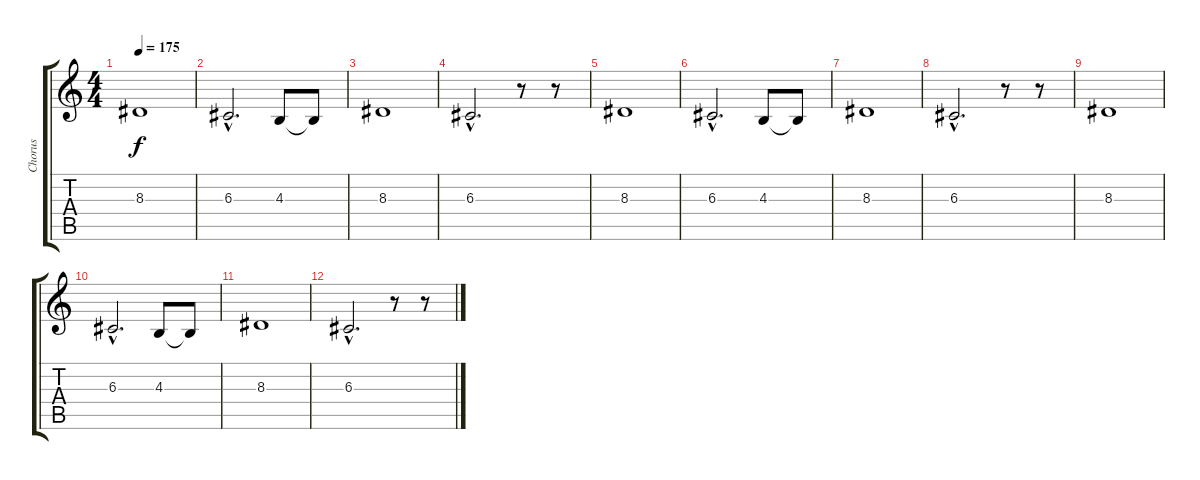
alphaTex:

\track ("Chorus" "Chorus") {instrument lead6voice}
\staff {score tabs}
\tuning (E4 B3 G3 D3 A2 E2) {hide}
\ts (4 4)
\tempo 175
\clef g2
\ks c
8.3.1{dy f} |
6.3{hac}.2{d} 4.3.8 4.3{t}.8 |
8.3.1 |
6.3{hac}.2{d} r.8 r.8 |
8.3.1 |
6.3{hac}.2{d} 4.3.8 4.3{t}.8 |
8.3.1 |
6.3{hac}.2{d} r.8 r.8 |
8.3.1 |
6.3{hac}.2{d} 4.3.8 4.3{t}.8 |
8.3.1 |
6.3{hac}.2{d} r.8 r.8
